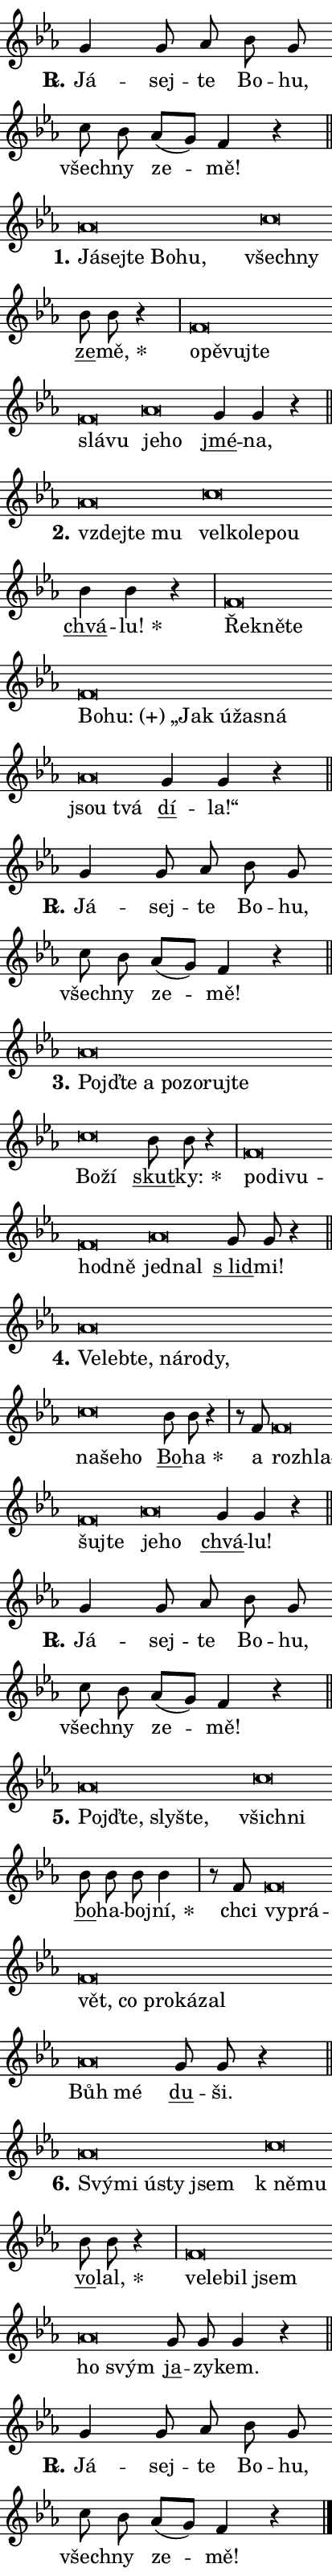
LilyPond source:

\version "2.22.1"
\header { tagline = "" }
\paper {
  indent = 0\cm
  top-margin = 0\cm
  right-margin = 0\cm
  bottom-margin = 0\cm
  left-margin = 0\cm
  paper-width = 7\cm
  page-breaking = #ly:one-page-breaking
  system-system-spacing.basic-distance = #11
  score-system-spacing.basic-distance = #11
  ragged-last = ##f
}


%% Author: Thomas Morley
%% https://lists.gnu.org/archive/html/lilypond-user/2020-05/msg00002.html
#(define (line-position grob)
"Returns position of @var[grob} in current system:
   @code{'start}, if at first time-step
   @code{'end}, if at last time-step
   @code{'middle} otherwise
"
  (let* ((col (ly:item-get-column grob))
         (ln (ly:grob-object col 'left-neighbor))
         (rn (ly:grob-object col 'right-neighbor))
         (col-to-check-left (if (ly:grob? ln) ln col))
         (col-to-check-right (if (ly:grob? rn) rn col))
         (break-dir-left
           (and
             (ly:grob-property col-to-check-left 'non-musical #f)
             (ly:item-break-dir col-to-check-left)))
         (break-dir-right
           (and
             (ly:grob-property col-to-check-right 'non-musical #f)
             (ly:item-break-dir col-to-check-right))))
        (cond ((eqv? 1 break-dir-left) 'start)
              ((eqv? -1 break-dir-right) 'end)
              (else 'middle))))

#(define (tranparent-at-line-position vctor)
  (lambda (grob)
  "Relying on @code{line-position} select the relevant enry from @var{vctor}.
Used to determine transparency,"
    (case (line-position grob)
      ((end) (not (vector-ref vctor 0)))
      ((middle) (not (vector-ref vctor 1)))
      ((start) (not (vector-ref vctor 2))))))

noteHeadBreakVisibility =
#(define-music-function (break-visibility)(vector?)
"Makes @code{NoteHead}s transparent relying on @var{break-visibility}"
#{
  \override NoteHead.transparent =
    #(tranparent-at-line-position break-visibility)
#})

#(define delete-ledgers-for-transparent-note-heads
  (lambda (grob)
    "Reads whether a @code{NoteHead} is transparent.
If so this @code{NoteHead} is removed from @code{'note-heads} from
@var{grob}, which is supposed to be @code{LedgerLineSpanner}.
As a result ledgers are not printed for this @code{NoteHead}"
    (let* ((nhds-array (ly:grob-object grob 'note-heads))
           (nhds-list
             (if (ly:grob-array? nhds-array)
                 (ly:grob-array->list nhds-array)
                 '()))
           ;; Relies on the transparent-property being done before
           ;; Staff.LedgerLineSpanner.after-line-breaking is executed.
           ;; This is fragile ...
           (to-keep
             (remove
               (lambda (nhd)
                 (ly:grob-property nhd 'transparent #f))
               nhds-list)))
      ;; TODO find a better method to iterate over grob-arrays, similiar
      ;; to filter/remove etc for lists
      ;; For now rebuilt from scratch
      (set! (ly:grob-object grob 'note-heads)  '())
      (for-each
        (lambda (nhd)
          (ly:pointer-group-interface::add-grob grob 'note-heads nhd))
        to-keep))))

hideNotes = {
  \noteHeadBreakVisibility #begin-of-line-visible
}
unHideNotes = {
  \noteHeadBreakVisibility #all-visible
}

% work-around for resetting accidentals
% https://lilypond.org/doc/v2.23/Documentation/notation/displaying-rhythms#unmetered-music
cadenzaMeasure = {
  \cadenzaOff
  \partial 1024 s1024
  \cadenzaOn
}

#(define-markup-command (accent layout props text) (markup?)
  "Underline accented syllable"
  (interpret-markup layout props
    #{\markup \override #'(offset . 4.3) \underline { #text }#}))

responsum = \markup \concat {
  "R" \hspace #-1.05 \path #0.1 #'((moveto 0 0.07) (lineto 0.9 0.8)) \hspace #0.05 "."
}

\layout {
    \context {
        \Staff
        \remove "Time_signature_engraver"
        \override LedgerLineSpanner.after-line-breaking = #delete-ledgers-for-transparent-note-heads
    }
    \context {
        \Voice {
            \override NoteHead.output-attributes = #'((class . "notehead"))
            \override Hairpin.height = #0.55
        }
    }
    \context {
        \Lyrics {
            \override StanzaNumber.output-attributes = #'((class . "stanzanumber"))
            \override LyricSpace.minimum-distance = #0.9
            \override LyricText.font-name = #"TeX Gyre Schola"
            \override LyricText.font-size = 1
            \override StanzaNumber.font-name = #"TeX Gyre Schola Bold"
            \override StanzaNumber.font-size = 1
        }
    }
}

% magnetic-lyrics.ily
%
%   written by
%     Jean Abou Samra <jean@abou-samra.fr>
%     Werner Lemberg <wl@gnu.org>
%
%   adapted by
%     Jiri Hon <jiri.hon@gmail.com>
%
% Version 2022-Apr-15

% https://www.mail-archive.com/lilypond-user@gnu.org/msg149350.html

#(define (Left_hyphen_pointer_engraver context)
   "Collect syllable-hyphen-syllable occurrences in lyrics and store
them in properties.  This engraver only looks to the left.  For
example, if the lyrics input is @code{foo -- bar}, it does the
following.

@itemize @bullet
@item
Set the @code{text} property of the @code{LyricHyphen} grob between
@q{foo} and @q{bar} to @code{foo}.

@item
Set the @code{left-hyphen} property of the @code{LyricText} grob with
text @q{foo} to the @code{LyricHyphen} grob between @q{foo} and
@q{bar}.
@end itemize

Use this auxiliary engraver in combination with the
@code{lyric-@/text::@/apply-@/magnetic-@/offset!} hook."
   (let ((hyphen #f)
         (text #f))
     (make-engraver
      (acknowledgers
       ((lyric-syllable-interface engraver grob source-engraver)
        (set! text grob)))
      (end-acknowledgers
       ((lyric-hyphen-interface engraver grob source-engraver)
        ;(when (not (grob::has-interface grob 'lyric-space-interface))
          (set! hyphen grob)));)
      ((stop-translation-timestep engraver)
       (when (and text hyphen)
         (ly:grob-set-object! text 'left-hyphen hyphen))
       (set! text #f)
       (set! hyphen #f)))))

#(define (lyric-text::apply-magnetic-offset! grob)
   "If the space between two syllables is less than the value in
property @code{LyricText@/.details@/.squash-threshold}, move the right
syllable to the left so that it gets concatenated with the left
syllable.

Use this function as a hook for
@code{LyricText@/.after-@/line-@/breaking} if the
@code{Left_@/hyphen_@/pointer_@/engraver} is active."
   (let ((hyphen (ly:grob-object grob 'left-hyphen #f)))
     (when hyphen
       (let ((left-text (ly:spanner-bound hyphen LEFT)))
         (when (grob::has-interface left-text 'lyric-syllable-interface)
           (let* ((common (ly:grob-common-refpoint grob left-text X))
                  (this-x-ext (ly:grob-extent grob common X))
                  (left-x-ext
                   (begin
                     ;; Trigger magnetism for left-text.
                     (ly:grob-property left-text 'after-line-breaking)
                     (ly:grob-extent left-text common X)))
                  ;; `delta` is the gap width between two syllables.
                  (delta (- (interval-start this-x-ext)
                            (interval-end left-x-ext)))
                  (details (ly:grob-property grob 'details))
                  (threshold (assoc-get 'squash-threshold details 0.2)))
             (when (< delta threshold)
               (let* (;; We have to manipulate the input text so that
                      ;; ligatures crossing syllable boundaries are not
                      ;; disabled.  For languages based on the Latin
                      ;; script this is essentially a beautification.
                      ;; However, for non-Western scripts it can be a
                      ;; necessity.
                      (lt (ly:grob-property left-text 'text))
                      (rt (ly:grob-property grob 'text))
                      (is-space (grob::has-interface hyphen 'lyric-space-interface))
                      (space (if is-space " " ""))
                      (space-markup (grob-interpret-markup grob " "))
                      (space-size (interval-length (ly:stencil-extent space-markup X)))
                      (extra-delta (if is-space space-size 0))
                      ;; Append new syllable.
                      (ltrt-space (if (and (string? lt) (string? rt))
                                (string-append lt space rt)
                                (make-concat-markup (list lt space rt))))
                      ;; Right-align `ltrt` to the right side.
                      (ltrt-space-markup (grob-interpret-markup
                               grob
                               (make-translate-markup
                                (cons (interval-length this-x-ext) 0)
                                (make-right-align-markup ltrt-space)))))
                 (begin
                   ;; Don't print `left-text`.
                   (ly:grob-set-property! left-text 'stencil #f)
                   ;; Set text and stencil (which holds all collected
                   ;; syllables so far) and shift it to the left.
                   (ly:grob-set-property! grob 'text ltrt-space)
                   (ly:grob-set-property! grob 'stencil ltrt-space-markup)
                   (ly:grob-translate-axis! grob (- (- delta extra-delta)) X))))))))))


#(define (lyric-hyphen::displace-bounds-first grob)
   ;; Make very sure this callback isn't triggered too early.
   (let ((left (ly:spanner-bound grob LEFT))
         (right (ly:spanner-bound grob RIGHT)))
     (ly:grob-property left 'after-line-breaking)
     (ly:grob-property right 'after-line-breaking)
     (ly:lyric-hyphen::print grob)))

squashThreshold = #0.4

\layout {
  \context {
    \Lyrics
    \consists #Left_hyphen_pointer_engraver
    \override LyricText.after-line-breaking =
      #lyric-text::apply-magnetic-offset!
    \override LyricHyphen.stencil = #lyric-hyphen::displace-bounds-first
    \override LyricText.details.squash-threshold = \squashThreshold
    \override LyricHyphen.minimum-distance = 0
    \override LyricHyphen.minimum-length = \squashThreshold
  }
}

squash = \override LyricText.details.squash-threshold = 9999
unSquash = \override LyricText.details.squash-threshold = \squashThreshold

left = \override LyricText.self-alignment-X = #LEFT
unLeft = \revert LyricText.self-alignment-X

starOffset = #(lambda (grob) 
                (let ((x_offset (ly:self-alignment-interface::aligned-on-x-parent grob)))
                  (if (= x_offset 0) 0 (+ x_offset 1.2))))

star = #(define-music-function (syllable)(string?)
"Append star separator at the end of a syllable"
#{
  \once \override LyricText.X-offset = #starOffset
  \lyricmode { \markup {
    #syllable
    \override #'((font-name . "TeX Gyre Schola Bold")) \hspace #0.2 \lower #0.65 \larger "*"
  } }
#})

starAccent = #(define-music-function (syllable)(string?)
"Append star separator at the end of a syllable and make accent"
#{
  \once \override LyricText.X-offset = #starOffset
  \lyricmode { \markup {
    \accent #syllable
    \override #'((font-name . "TeX Gyre Schola Bold")) \hspace #0.2 \lower #0.65 \larger "*"
  } }
#})

breath = #(define-music-function (syllable)(string?)
"Append breathing indicator at the end of a syllable"
#{
  \lyricmode { \markup { #syllable "+" } }
#})

optionalBreath = #(define-music-function (syllable)(string?)
"Append optional breathing indicator at the end of a syllable"
#{
  \lyricmode { \markup { #syllable "(+)" } }
#})


\score {
    <<
        \new Voice = "melody" { \cadenzaOn \key es \major \relative { g'4 g8 as bes g \bar "" c bes as[( g)] f4 r \cadenzaMeasure \bar "||" \break }
\relative { as'\breve*1/16 \hideNotes \breve*1/16 \bar "" \breve*1/16 \bar "" \breve*1/16 \breve*1/16 \bar "" \unHideNotes c\breve*1/16 \hideNotes \breve*1/16 \bar "" \unHideNotes \bar "" bes8 bes r4 \cadenzaMeasure \bar "|" f\breve*1/16 \hideNotes \breve*1/16 \bar "" \breve*1/16 \bar "" \breve*1/16 \bar "" \breve*1/16 \breve*1/16 \bar "" \unHideNotes as\breve*1/16 \hideNotes \breve*1/16 \bar "" \unHideNotes \bar "" g4 g r \cadenzaMeasure \bar "||" \break }
\relative { as'\breve*1/16 \hideNotes \breve*1/16 \breve*1/16 \bar "" \unHideNotes c\breve*1/16 \hideNotes \breve*1/16 \bar "" \breve*1/16 \breve*1/16 \bar "" \unHideNotes \bar "" bes4 bes r \cadenzaMeasure \bar "|" f\breve*1/16 \hideNotes \breve*1/16 \bar "" \breve*1/16 \bar "" \breve*1/16 \bar "" \breve*1/16 \bar "" \breve*1/16 \bar "" \breve*1/16 \bar "" \breve*1/16 \breve*1/16 \bar "" \unHideNotes as\breve*1/16 \hideNotes \breve*1/16 \bar "" \unHideNotes \bar "" g4 g r \cadenzaMeasure \bar "||" \break }
\relative { g'4 g8 as bes g \bar "" c bes as[( g)] f4 r \cadenzaMeasure \bar "||" \break }
\relative { as'\breve*1/16 \hideNotes \breve*1/16 \bar "" \breve*1/16 \bar "" \breve*1/16 \bar "" \breve*1/16 \bar "" \breve*1/16 \breve*1/16 \bar "" \unHideNotes c\breve*1/16 \hideNotes \breve*1/16 \bar "" \unHideNotes \bar "" bes8 bes r4 \cadenzaMeasure \bar "|" f\breve*1/16 \hideNotes \breve*1/16 \bar "" \breve*1/16 \bar "" \breve*1/16 \breve*1/16 \bar "" \unHideNotes as\breve*1/16 \hideNotes \breve*1/16 \bar "" \unHideNotes \bar "" g8 g r4 \cadenzaMeasure \bar "||" \break }
\relative { as'\breve*1/16 \hideNotes \breve*1/16 \bar "" \breve*1/16 \bar "" \breve*1/16 \bar "" \breve*1/16 \breve*1/16 \bar "" \unHideNotes c\breve*1/16 \hideNotes \breve*1/16 \breve*1/16 \bar "" \unHideNotes \bar "" bes8 bes r4 \cadenzaMeasure \bar "|" r8 f8 f\breve*1/16 \hideNotes \breve*1/16 \bar "" \breve*1/16 \breve*1/16 \bar "" \unHideNotes as\breve*1/16 \hideNotes \breve*1/16 \bar "" \unHideNotes \bar "" g4 g r \cadenzaMeasure \bar "||" \break }
\relative { g'4 g8 as bes g \bar "" c bes as[( g)] f4 r \cadenzaMeasure \bar "||" \break }
\relative { as'\breve*1/16 \hideNotes \breve*1/16 \bar "" \breve*1/16 \breve*1/16 \bar "" \unHideNotes c\breve*1/16 \hideNotes \breve*1/16 \bar "" \unHideNotes \bar "" bes8 bes bes bes4 \cadenzaMeasure \bar "|" r8 f8 f\breve*1/16 \hideNotes \breve*1/16 \bar "" \breve*1/16 \bar "" \breve*1/16 \bar "" \breve*1/16 \bar "" \breve*1/16 \breve*1/16 \bar "" \unHideNotes as\breve*1/16 \hideNotes \breve*1/16 \bar "" \unHideNotes \bar "" g8 g r4 \cadenzaMeasure \bar "||" \break }
\relative { as'\breve*1/16 \hideNotes \breve*1/16 \bar "" \breve*1/16 \bar "" \breve*1/16 \breve*1/16 \bar "" \unHideNotes c\breve*1/16 \hideNotes \breve*1/16 \bar "" \unHideNotes \bar "" bes8 bes r4 \cadenzaMeasure \bar "|" f\breve*1/16 \hideNotes \breve*1/16 \bar "" \breve*1/16 \breve*1/16 \bar "" \unHideNotes as\breve*1/16 \hideNotes \breve*1/16 \bar "" \unHideNotes \bar "" g8 g g4 r \cadenzaMeasure \bar "||" \break }
\relative { g'4 g8 as bes g \bar "" c bes as[( g)] f4 r \cadenzaMeasure \bar "||" \break } \bar "|." }
        \new Lyrics \lyricsto "melody" { \lyricmode { \set stanza = \responsum
Já -- sej -- te Bo -- hu, všech -- ny ze -- mě!
\set stanza = "1."
\left Já -- \squash sej -- te Bo -- hu, \left \unLeft \unSquash všech -- \squash ny \unLeft \unSquash \markup \accent ze -- \star mě, \left o -- \squash pě -- vuj -- te slá -- vu \left \unLeft \unSquash je -- \squash ho \unLeft \unSquash \markup \accent jmé -- na,
\set stanza = "2."
\left vzdej -- \squash te mu \left \unLeft \unSquash vel -- \squash ko -- le -- pou \unLeft \unSquash \markup \accent chvá -- \star lu! \left Ře -- \squash kně -- te Bo -- \optionalBreath hu: „Jak ú -- ža -- sná \left \unLeft \unSquash jsou \squash tvá \unLeft \unSquash \markup \accent dí -- la!“
\set stanza = \responsum
Já -- sej -- te Bo -- hu, všech -- ny ze -- mě!
\set stanza = "3."
\left Pojď -- \squash te a po -- zo -- ruj -- te \left \unLeft \unSquash Bo -- \squash ží \unLeft \unSquash \markup \accent skut -- \star ky: \left po -- \squash di -- vu -- hod -- ně \left \unLeft \unSquash jed -- \squash nal \unLeft \unSquash \markup \accent "s lid" -- mi!
\set stanza = "4."
\left Ve -- \squash leb -- te, ná -- ro -- dy, \left \unLeft \unSquash na -- \squash še -- ho \unLeft \unSquash \markup \accent Bo -- \star ha a \left roz -- \squash hla -- šuj -- te \left \unLeft \unSquash je -- \squash ho \unLeft \unSquash \markup \accent chvá -- lu!
\set stanza = \responsum
Já -- sej -- te Bo -- hu, všech -- ny ze -- mě!
\set stanza = "5."
\left Pojď -- \squash te, sly -- šte, \left \unLeft \unSquash všich -- \squash ni \unLeft \unSquash \markup \accent bo -- ha -- boj -- \star ní, chci \left vy -- \squash prá -- vět, co pro -- ká -- zal \left \unLeft \unSquash Bůh \squash mé \unLeft \unSquash \markup \accent du -- ši.
\set stanza = "6."
\left Svý -- \squash mi ús -- ty jsem \left \unLeft \unSquash "k ně" -- \squash mu \unLeft \unSquash \markup \accent vo -- \star lal, \left ve -- \squash le -- bil jsem \left \unLeft \unSquash ho \squash svým \unLeft \unSquash \markup \accent ja -- zy -- kem.
\set stanza = \responsum
Já -- sej -- te Bo -- hu, všech -- ny ze -- mě! } }
    >>
    \layout {}
}
